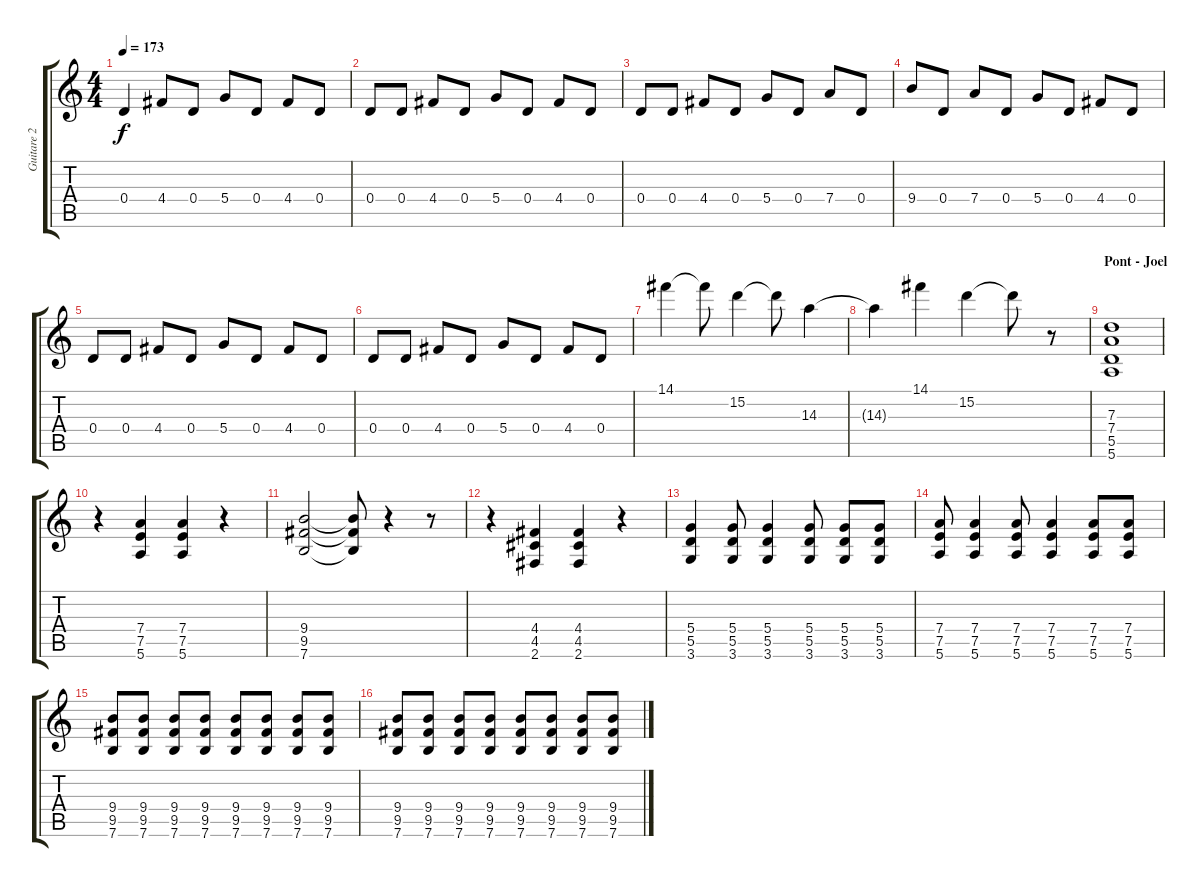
\track ("Guitare 2" "Guitare 2") {instrument distortionguitar}
\staff {score tabs}
\tuning (E4 B3 G3 D3 A2 E2) {hide}
\ts (4 4)
\tempo 173
\clef g2
\ks c
0.4.4{dy f} 4.4.8 0.4.8 5.4.8 0.4.8 4.4.8 0.4.8 |
0.4.8 0.4.8 4.4.8 0.4.8 5.4.8 0.4.8 4.4.8 0.4.8 |
0.4.8 0.4.8 4.4.8 0.4.8 5.4.8 0.4.8 7.4.8 0.4.8 |
9.4.8 0.4.8 7.4.8 0.4.8 5.4.8 0.4.8 4.4.8 0.4.8 |
0.4.8 0.4.8 4.4.8 0.4.8 5.4.8 0.4.8 4.4.8 0.4.8 |
0.4.8 0.4.8 4.4.8 0.4.8 5.4.8 0.4.8 4.4.8 0.4.8 |
14.1.4{volume 12} 14.1{t}.8 15.2.4 15.2{t}.8 14.3.4 |
14.3{t}.4 14.1.4 15.2.4 15.2{t}.8 r.8 |
\section ("" "Pont - Joel")
(7.3 7.4 5.5 5.6).1{volume 12} |
r.4 (7.4 7.5 5.6).4 (7.4 7.5 5.6).4 r.4 |
(9.4 9.5 7.6).2 (9.4{t} 9.5{t} 7.6{t}).8 r.4 r.8 |
r.4 (4.4 4.5 2.6).4 (4.4 4.5 2.6).4 r.4 |
(5.4 5.5 3.6).4 (5.4 5.5 3.6).8 (5.4 5.5 3.6).4 (5.4 5.5 3.6).8 (5.4 5.5 3.6).8 (5.4 5.5 3.6).8 |
(7.4 7.5 5.6).8 (7.4 7.5 5.6).4 (7.4 7.5 5.6).8 (7.4 7.5 5.6).4 (7.4 7.5 5.6).8 (7.4 7.5 5.6).8 |
(9.4 9.5 7.6).8 (9.4 9.5 7.6).8 (9.4 9.5 7.6).8 (9.4 9.5 7.6).8 (9.4 9.5 7.6).8 (9.4 9.5 7.6).8 (9.4 9.5 7.6).8 (9.4 9.5 7.6).8 |
(9.4 9.5 7.6).8 (9.4 9.5 7.6).8 (9.4 9.5 7.6).8 (9.4 9.5 7.6).8 (9.4 9.5 7.6).8 (9.4 9.5 7.6).8 (9.4 9.5 7.6).8 (9.4 9.5 7.6).8
